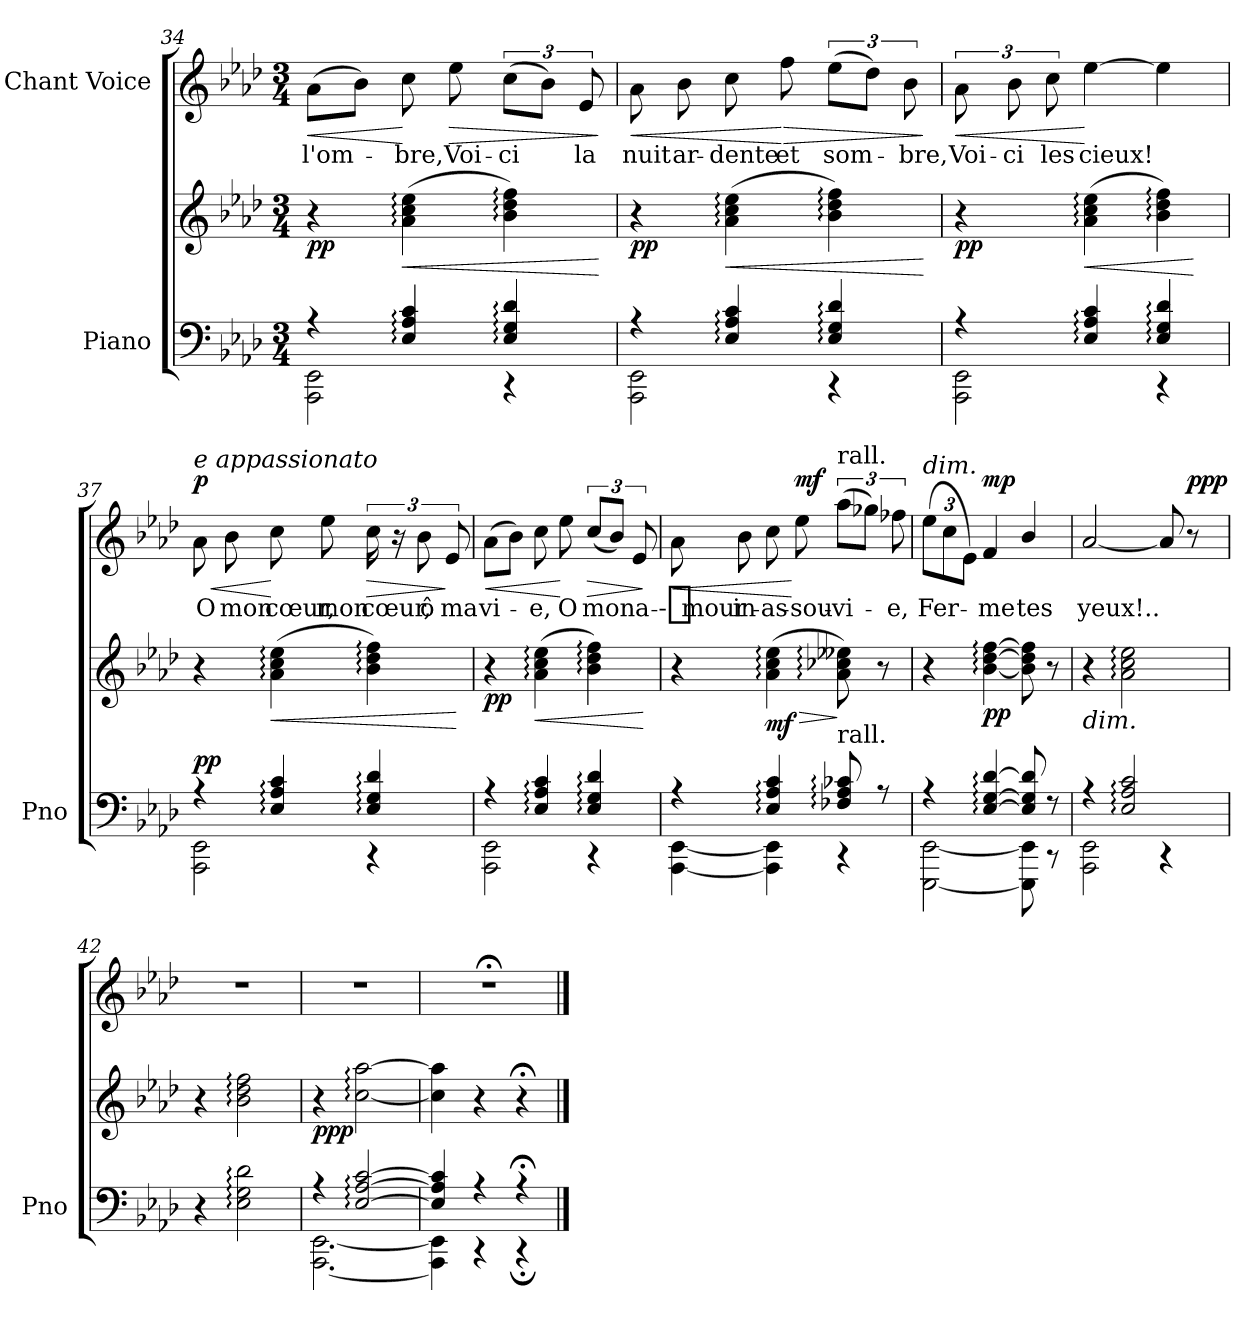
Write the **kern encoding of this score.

**kern	**kern	**dynam	**kern	**text	**dynam
*part2	*part2	*part2	*part1	*part1	*part1
*staff3	*staff2	*staff2/3	*staff1	*staff1	*staff1
*I"Piano	*	*	*I"Chant Voice	*	*
*I'Pno	*	*	*	*	*
*clefF4	*clefG2	*	*clefG2	*	*
*k[b-e-a-d-]	*k[b-e-a-d-]	*	*k[b-e-a-d-]	*	*
*M3/4	*M3/4	*	*M3/4	*	*
=34	=34	=34	=34	=34	=34
*^	*	*	*	*	*
!	!	!	!LO:DY:b	!	!LO:LY:b	!LO:HP:b
4r	2AAA-\ 2EE-\	4r	pp	(>8a-\L	l'om-	<
.	.	.	.	8b-\J)	.	.
!	!	!	!LO:HP:b	!	!LO:LY:b	!
4E-/: 4A-/: 4c/:	.	(>4a-\: 4cc\: 4ee-\:	<	8cc\	-bre,	[
!	!	!	!	!	!LO:LY:b	!LO:HP:b
.	.	.	.	8ee-\	Voi-	>
!	!	!	!	!	!LO:LY:b	!
4E-/: 4G/: 4d-/:	4r	4b-\: 4dd-\: 4ff\:)	.	(>12cc\L	-ci	.
.	.	.	.	12b-\J)	.	.
!	!	!	!	!	!LO:LY:b	!
.	.	.	.	12e-/	la	.
*v	*v	*	*	*	*	*
.	.	[	.	.	]
=35	=35	=35	=35	=35	=35
*^	*	*	*	*	*
!	!	!	!LO:DY:b	!	!LO:LY:b	!LO:HP:b
4r	2AAA-\ 2EE-\	4r	pp	8a-\	nuit	<
!	!	!	!	!	!LO:LY:b	!
.	.	.	.	8b-\	ar-	.
!	!	!	!LO:HP:b	!	!LO:LY:b	!
4E-/: 4A-/: 4c/:	.	(>4a-\: 4cc\: 4ee-\:	<	8cc\	-dente	.
!	!	!	!	!	!LO:LY:b	!LO:HP:n=1:b
.	.	.	.	8ff\	et	[ >
!	!	!	!	!	!LO:LY:b	!
4E-/: 4G/: 4d-/:	4r	4b-\: 4dd-\: 4ff\:)	.	(>12ee-\L	som-	.
.	.	.	.	12dd-\J)	.	.
!	!	!	!	!	!LO:LY:b	!
.	.	.	.	12b-\	-bre,	.
*v	*v	*	*	*	*	*
.	.	[	.	.	]
!!LO:LB:g=z
=36	=36	=36	=36	=36	=36
*^	*	*	*	*	*
!	!	!	!LO:DY:b	!	!LO:LY:b	!LO:HP:b
4r	2AAA-\ 2EE-\	4r	pp	12a-\	Voi-	<
!	!	!	!	!	!LO:LY:b	!
.	.	.	.	12b-\	-ci	.
!	!	!	!	!	!LO:LY:b	!
.	.	.	.	12cc\	les	.
!	!	!	!LO:HP:b	!	!LO:LY:b	!
4E-/: 4A-/: 4c/:	.	(>4a-\: 4cc\: 4ee-\:	<	[4ee-\	cieux!	[
4E-/: 4G/: 4d-/:	4r	4b-\: 4dd-\: 4ff\:)	.	4ee-\]	.	.
*v	*v	*	*	*	*	*
.	.	[	.	.	.
=37	=37	=37	=37	=37	=37
*^	*	*	*	*	*
!	!	!	!	!LO:TX:a:i:t=e appassionato	!	!
!	!	!	!LO:DY:a=2	!	!LO:LY:b	!LO:HP:b
!	!	!	!	!	!	!LO:DY:n=1:a
4r	2AAA-\ 2EE-\	4r	pp	8a-\	O	< p
!	!	!	!	!	!LO:LY:b	!
.	.	.	.	8b-\	mon	.
!	!	!	!LO:HP:b	!	!LO:LY:b	!
4E-/: 4A-/: 4c/:	.	(>4a-\: 4cc\: 4ee-\:	<	8cc\	cœur,	[
!	!	!	!	!	!LO:LY:b	!
.	.	.	.	8ee-\	mon	.
!	!	!	!	!	!LO:LY:b	!LO:HP:b
4E-/: 4G/: 4d-/:	4r	4b-\: 4dd-\: 4ff\:)	.	24cc\	cœur,	>
.	.	.	.	24r	.	.
!	!	!	!	!	!LO:LY:b	!
.	.	.	.	12b-\	ô	.
!	!	!	!	!	!LO:LY:b	!
.	.	.	.	12e-/	ma	]
*v	*v	*	*	*	*	*
.	.	[	.	.	.
=38	=38	=38	=38	=38	=38
*^	*	*	*	*	*
!	!	!	!LO:DY:b	!	!LO:LY:b	!LO:HP:b
4r	2AAA-\ 2EE-\	4r	pp	(>8a-\L	vi-	<
.	.	.	.	8b-\J)	.	.
!	!	!	!LO:HP:b	!	!LO:LY:b	!
4E-/: 4A-/: 4c/:	.	(>4a-\: 4cc\: 4ee-\:	<	8cc\	-e,	.
!	!	!	!	!	!LO:LY:b	!
.	.	.	.	8ee-\	O	[
!	!	!	!	!	!LO:LY:b	!LO:HP:b
4E-/: 4G/: 4d-/:	4r	4b-\: 4dd-\: 4ff\:)	.	(<12cc/L	mon	>
.	.	.	.	12b-/J)	.	.
!	!	!	!	!	!LO:LY:b	!
.	.	.	.	12e-/	a-	.
*v	*v	*	*	*	*	*
.	.	[	.	.	]
!!LO:LB:g=z
=39	=39	=39	=39	=39	=39
*^	*	*	*	*	*
!	!	!	!	!	!LO:LY:b	!LO:HP:b
4r	[4AAA-\ [4EE-\	4r	.	8a-\	-- mour	<
!	!	!	!	!	!LO:LY:b	!
.	.	.	.	8b-\	in-	.
!	!	!	!LO:HP:b	!	!LO:LY:b	!
!	!	!	!LO:DY:n=1:b	!	!	!
4E-/: 4A-/: 4c/:	4AAA-\] 4EE-\]	(>4a-\: 4cc\: 4ee-\:	> mf	8cc\	-as-	.
!	!	!	!	!	!LO:LY:b	!LO:DY:n=1:a
.	.	.	.	8ee-\	-sou-	[ mf
*	*	*	*	*MM39	*	*
!	!	!	!	!LO:TX:a:t=rall.	!	!
!LO:TX:a:t=rall.	!	!	!	!	!	!
!	!	!	!	!	!LO:LY:b	!
8F-X/: 8A-/: 8c-X/:	4r	8a-\: 8cc-X\: 8ee--X\:)	]	(>12aa-\L	-vi-	.
.	.	.	.	12gg-X\J)	.	.
8r	.	8r	.	.	.	.
!	!	!	!	!	!LO:LY:b	!
.	.	.	.	12ff-X\	-e,	.
=40	=40	=40	=40	=40	=40	=40
*	*	*	*	*Xbrackettup	*	*
*	*	*	*	*MM38	*	*
!	!	!	!	!LO:TX:a:i:t=dim.	!	!
!	!	!	!	!	!LO:LY:b	!
4r	[2EEE-\ [2EE-\	4r	.	(>12ee-\L	Fer-	.
.	.	.	.	12cc\	.	.
.	.	.	.	12e-\J)	.	.
*	*	*	*	*MM37	*	*
!	!	!	!LO:DY:b	!	!LO:LY:b	!LO:DY:a
[4E-/: [4G/: [4d-/:	.	[4b-\: [4dd-\: [4ff\:	pp	4f/	-me	mp
!	!	!	!	!	!LO:LY:b	!
8E-/] 8G/] 8d-/]	8EEE-\] 8EE-\]	8b-\] 8dd-\] 8ff\]	.	4b-/	tes	.
8r	8r	8r	.	.	.	.
=41	=41	=41	=41	=41	=41	=41
*	*	*	*	*MM42	*	*
!	!	!LO:TX:b:i:t=dim.	!	!	!	!
!	!	!	!	!	!LO:LY:b	!
4r	2AAA-\ 2EE-\	4r	.	[2a-/	yeux!..	.
2E-/: 2A-/: 2c/:	.	2a-\: 2cc\: 2ee-\:	.	.	.	.
.	4r	.	.	8a-/]	.	.
!	!	!	!	!	!	!LO:DY:a
.	.	.	.	8r	.	ppp
*v	*v	*	*	*	*	*
=42	=42	=42	=42	=42	=42
4r	4r	.	2.r	.	.
2E-\: 2G\: 2d-\:	2b-\: 2dd-\: 2ff\:	.	.	.	.
=43	=43	=43	=43	=43	=43
*^	*	*	*	*	*
!	!	!	!LO:DY:b	!	!	!
4r	[2.AAA-\ [2.EE-\	4r	ppp	2.r	.	.
[2E-/: [2A-/: [2c/:	.	[2cc\: [2aa-\:	.	.	.	.
=44	=44	=44	=44	=44	=44	=44
4E-/] 4A-/] 4c/]	4AAA-\] 4EE-\]	4cc\] 4aa-\]	.	2.r;<	.	.
4r	4r	4r	.	.	.	.
4r;<	4r;	4r;<	.	.	.	.
*v	*v	*	*	*	*	*
==	==	==	==	==	==
*-	*-	*-	*-	*-	*-
